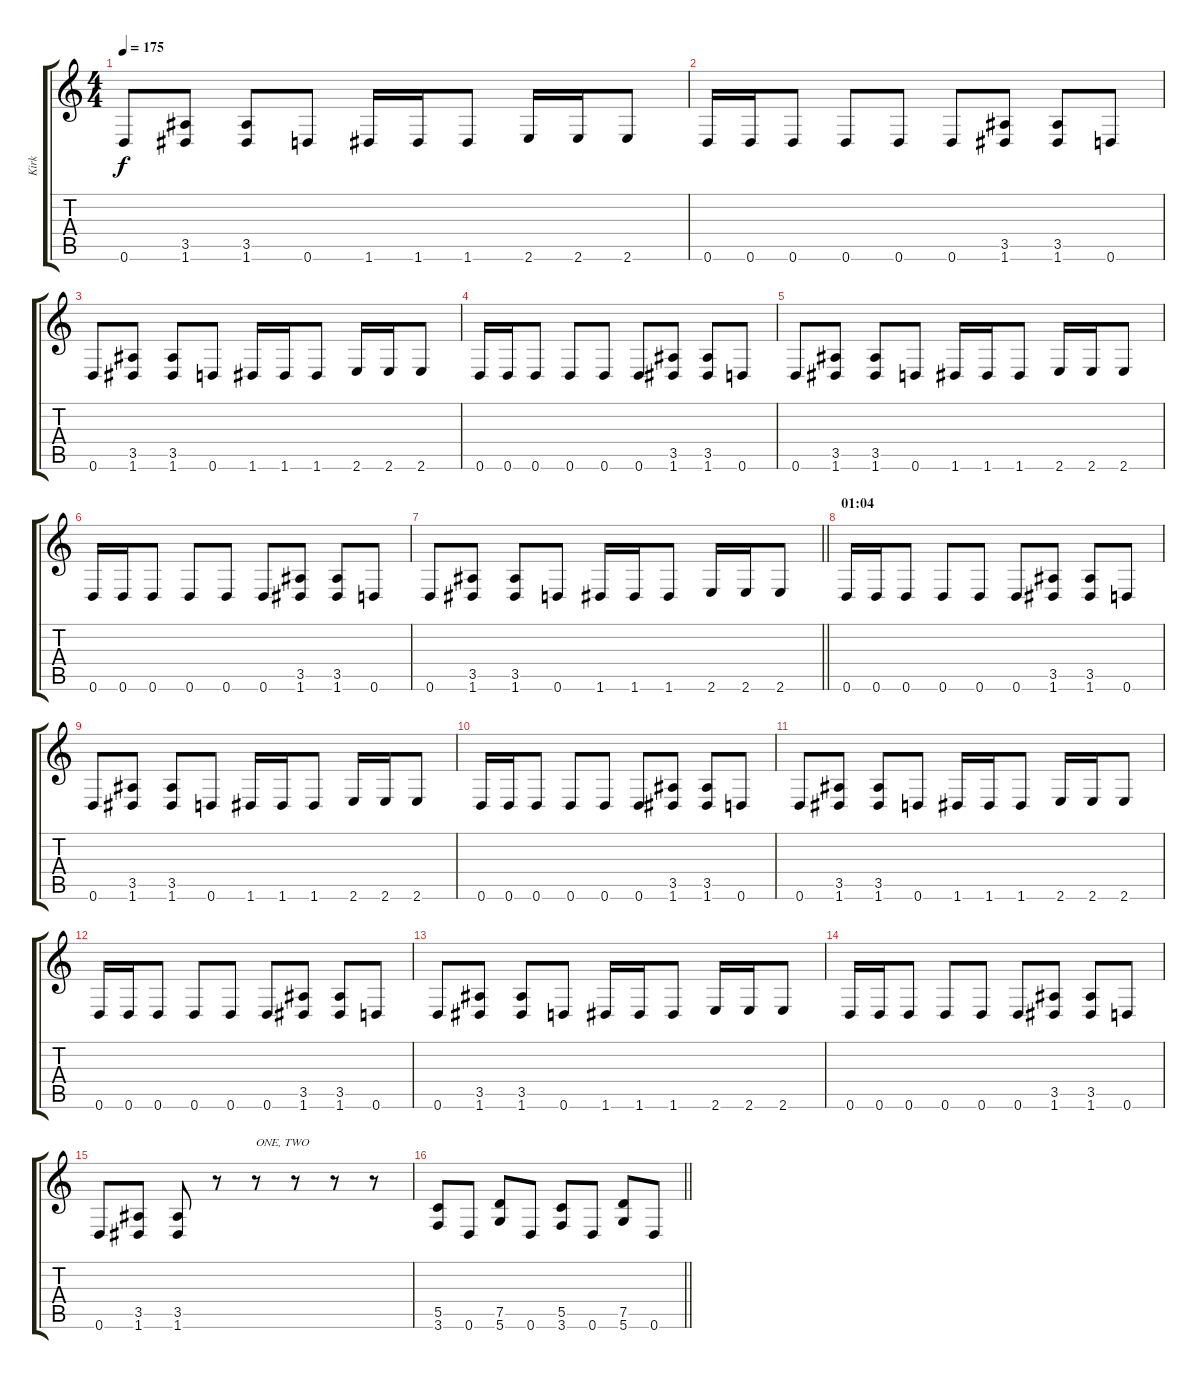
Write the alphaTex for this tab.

\track ("Kirk" "Kirk") {instrument distortionguitar}
\staff {score tabs}
\tuning (D4 A3 F3 C3 G2 D2) {hide}
\ts (4 4)
\tempo 175
\clef g2
\ks c
0.6.8{dy f} (3.5 1.6).8 (3.5 1.6).8 0.6.8 1.6.16 1.6.16 1.6.8 2.6.16 2.6.16 2.6.8 |
0.6.16 0.6.16 0.6.8 0.6.8 0.6.8 0.6.8 (3.5 1.6).8 (3.5 1.6).8 0.6.8 |
0.6.8 (3.5 1.6).8 (3.5 1.6).8 0.6.8 1.6.16 1.6.16 1.6.8 2.6.16 2.6.16 2.6.8 |
0.6.16 0.6.16 0.6.8 0.6.8 0.6.8 0.6.8 (3.5 1.6).8 (3.5 1.6).8 0.6.8 |
0.6.8 (3.5 1.6).8 (3.5 1.6).8 0.6.8 1.6.16 1.6.16 1.6.8 2.6.16 2.6.16 2.6.8 |
0.6.16 0.6.16 0.6.8 0.6.8 0.6.8 0.6.8 (3.5 1.6).8 (3.5 1.6).8 0.6.8 |
\barLineRight lightlight
0.6.8 (3.5 1.6).8 (3.5 1.6).8 0.6.8 1.6.16 1.6.16 1.6.8 2.6.16 2.6.16 2.6.8 |
\section ("" "01:04")
0.6.16 0.6.16 0.6.8 0.6.8 0.6.8 0.6.8 (3.5 1.6).8 (3.5 1.6).8 0.6.8 |
0.6.8 (3.5 1.6).8 (3.5 1.6).8 0.6.8 1.6.16 1.6.16 1.6.8 2.6.16 2.6.16 2.6.8 |
0.6.16 0.6.16 0.6.8 0.6.8 0.6.8 0.6.8 (3.5 1.6).8 (3.5 1.6).8 0.6.8 |
0.6.8 (3.5 1.6).8 (3.5 1.6).8 0.6.8 1.6.16 1.6.16 1.6.8 2.6.16 2.6.16 2.6.8 |
0.6.16 0.6.16 0.6.8 0.6.8 0.6.8 0.6.8 (3.5 1.6).8 (3.5 1.6).8 0.6.8 |
0.6.8 (3.5 1.6).8 (3.5 1.6).8 0.6.8 1.6.16 1.6.16 1.6.8 2.6.16 2.6.16 2.6.8 |
0.6.16 0.6.16 0.6.8 0.6.8 0.6.8 0.6.8 (3.5 1.6).8 (3.5 1.6).8 0.6.8 |
0.6.8 (3.5 1.6).8 (3.5 1.6).8 r.8 r.8{txt "ONE, TWO"} r.8 r.8 r.8 |
\barLineRight lightlight
(5.5 3.6).8 0.6.8 (7.5 5.6).8 0.6.8 (5.5 3.6).8 0.6.8 (7.5 5.6).8 0.6.8
